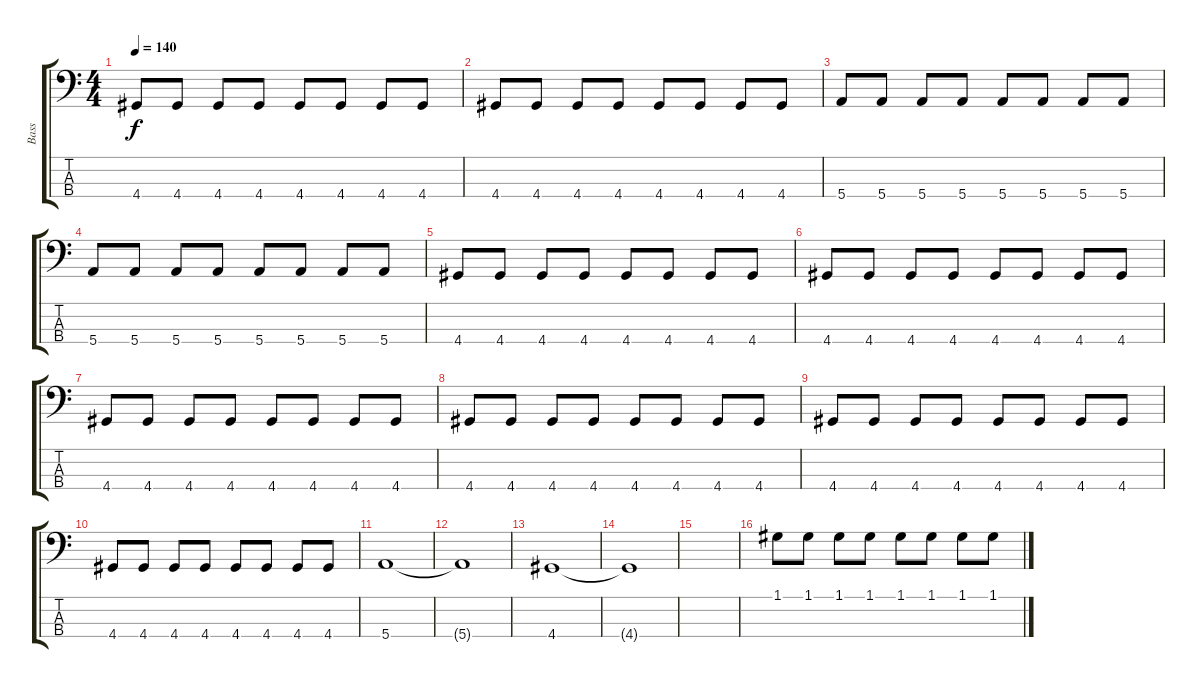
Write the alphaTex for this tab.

\track ("Bass" "Bass") {instrument electricbassfinger}
\staff {score tabs}
\tuning (G2 D2 A1 E1) {hide}
\ts (4 4)
\tempo 140
\clef f4
\ks c
4.4.8{dy f} 4.4.8 4.4.8 4.4.8 4.4.8 4.4.8 4.4.8 4.4.8 |
4.4.8 4.4.8 4.4.8 4.4.8 4.4.8 4.4.8 4.4.8 4.4.8 |
5.4.8 5.4.8 5.4.8 5.4.8 5.4.8 5.4.8 5.4.8 5.4.8 |
5.4.8 5.4.8 5.4.8 5.4.8 5.4.8 5.4.8 5.4.8 5.4.8 |
4.4.8 4.4.8 4.4.8 4.4.8 4.4.8 4.4.8 4.4.8 4.4.8 |
4.4.8 4.4.8 4.4.8 4.4.8 4.4.8 4.4.8 4.4.8 4.4.8 |
4.4.8 4.4.8 4.4.8 4.4.8 4.4.8 4.4.8 4.4.8 4.4.8 |
4.4.8 4.4.8 4.4.8 4.4.8 4.4.8 4.4.8 4.4.8 4.4.8 |
4.4.8 4.4.8 4.4.8 4.4.8 4.4.8 4.4.8 4.4.8 4.4.8 |
4.4.8 4.4.8 4.4.8 4.4.8 4.4.8 4.4.8 4.4.8 4.4.8 |
5.4.1 |
5.4{t}.1 |
4.4.1 |
4.4{t}.1 |
|
1.1.8 1.1.8 1.1.8 1.1.8 1.1.8 1.1.8 1.1.8 1.1.8
